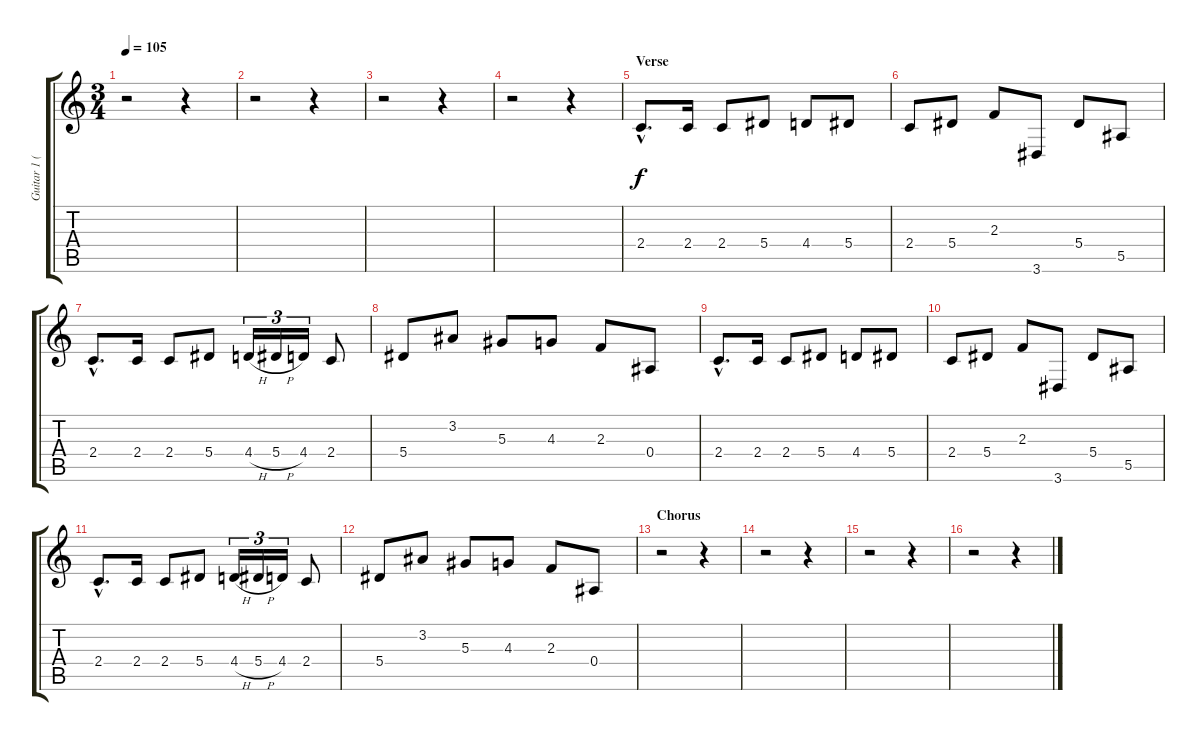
\track ("Guitar 1 (Clean)" "Guitar 1 (") {instrument acousticguitarsteel}
\staff {score tabs}
\tuning (C4 G3 Eb3 Bb2 F2 C2) {hide}
\ts (3 4)
\tempo 105
\clef g2
\ks c
r.2{dy f} r.4 |
r.2 r.4 |
r.2 r.4 |
r.2 r.4 |
\section ("" "Verse")
2.4{hac}.8{d} 2.4.16 2.4.8 5.4.8 4.4.8 5.4.8 |
2.4.8 5.4.8 2.3.8 3.6.8 5.4.8 5.5.8 |
2.4{hac}.8{d} 2.4.16 2.4.8 5.4.8 4.4{h}.16{tu (3 2)} 5.4{h}.16{tu (3 2)} 4.4.16{tu (3 2)} 2.4.8 |
5.4.8 3.2.8 5.3.8 4.3.8 2.3.8 0.4.8 |
2.4{hac}.8{d} 2.4.16 2.4.8 5.4.8 4.4.8 5.4.8 |
2.4.8 5.4.8 2.3.8 3.6.8 5.4.8 5.5.8 |
2.4{hac}.8{d} 2.4.16 2.4.8 5.4.8 4.4{h}.16{tu (3 2)} 5.4{h}.16{tu (3 2)} 4.4.16{tu (3 2)} 2.4.8 |
5.4.8 3.2.8 5.3.8 4.3.8 2.3.8 0.4.8 |
\section ("" "Chorus")
r.2 r.4 |
r.2 r.4 |
r.2 r.4 |
r.2 r.4
